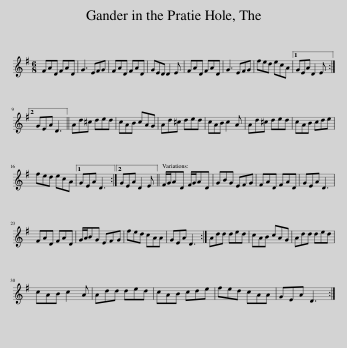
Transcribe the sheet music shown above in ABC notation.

X:1
L:1/8
M:6/8
I:linebreak $
K:G
V:1 treble
V:1
 FAD FAD | G3 EFG | FAD FAD | GED D2 E | FAD FAD | %5
 G3 EFG | fed ecA |1 GEA D2 E :|2$ GEA D3 || Ad^c ded | %10
 cAB cAG | Ad^c ded | cAB c2 A | Ad^c ded | cAB cde |$ %15
 fed ecA |1 GEA D3 :|2 GEA D2 E || F/G/AD F/G/AD | GBG EFG | %20
 FAD FAD | GEA D3 |$ FAD FAD | G/A/BG EFG | fed cAA | %25
 GEA D3 :| Add ded | cAB cAG | Add ded |$ cAB c2 A | %30
 Add ded | cAB cde | fed cAA | GEA D3 :| %34
